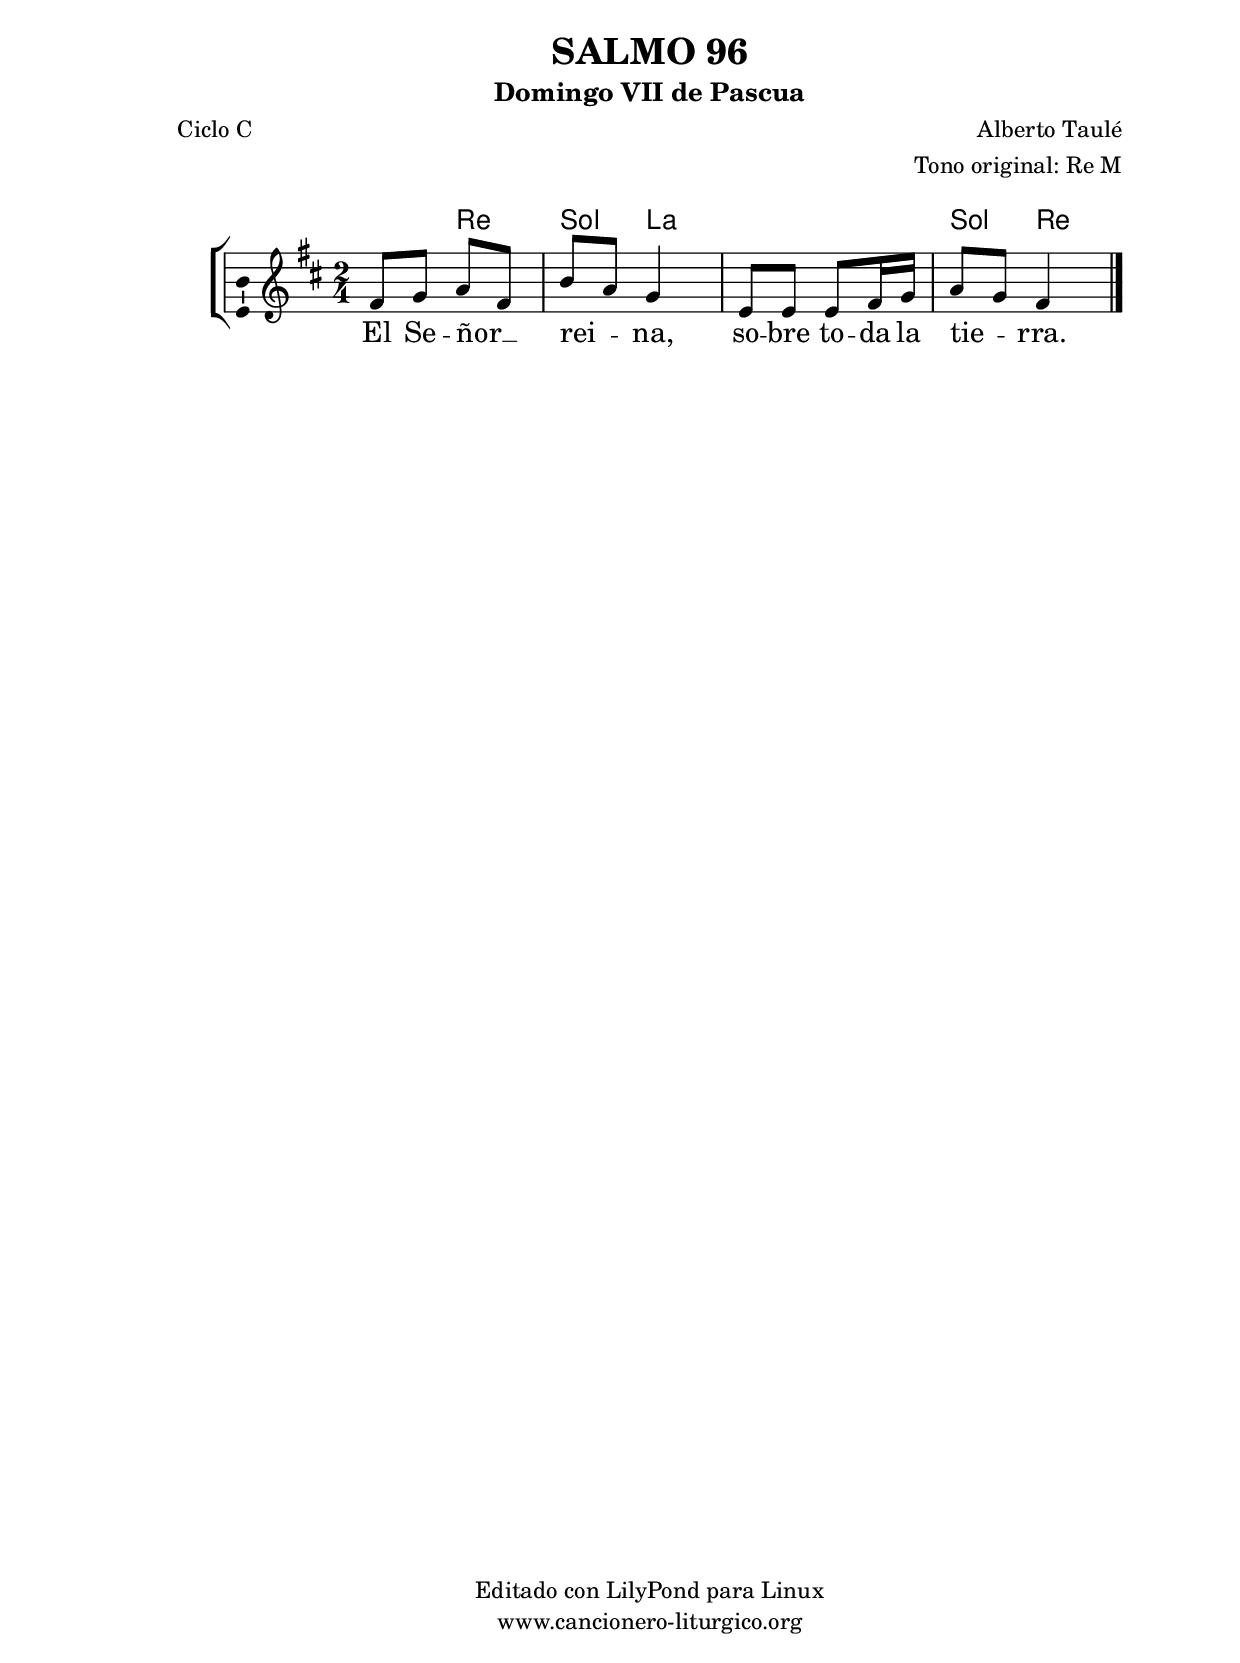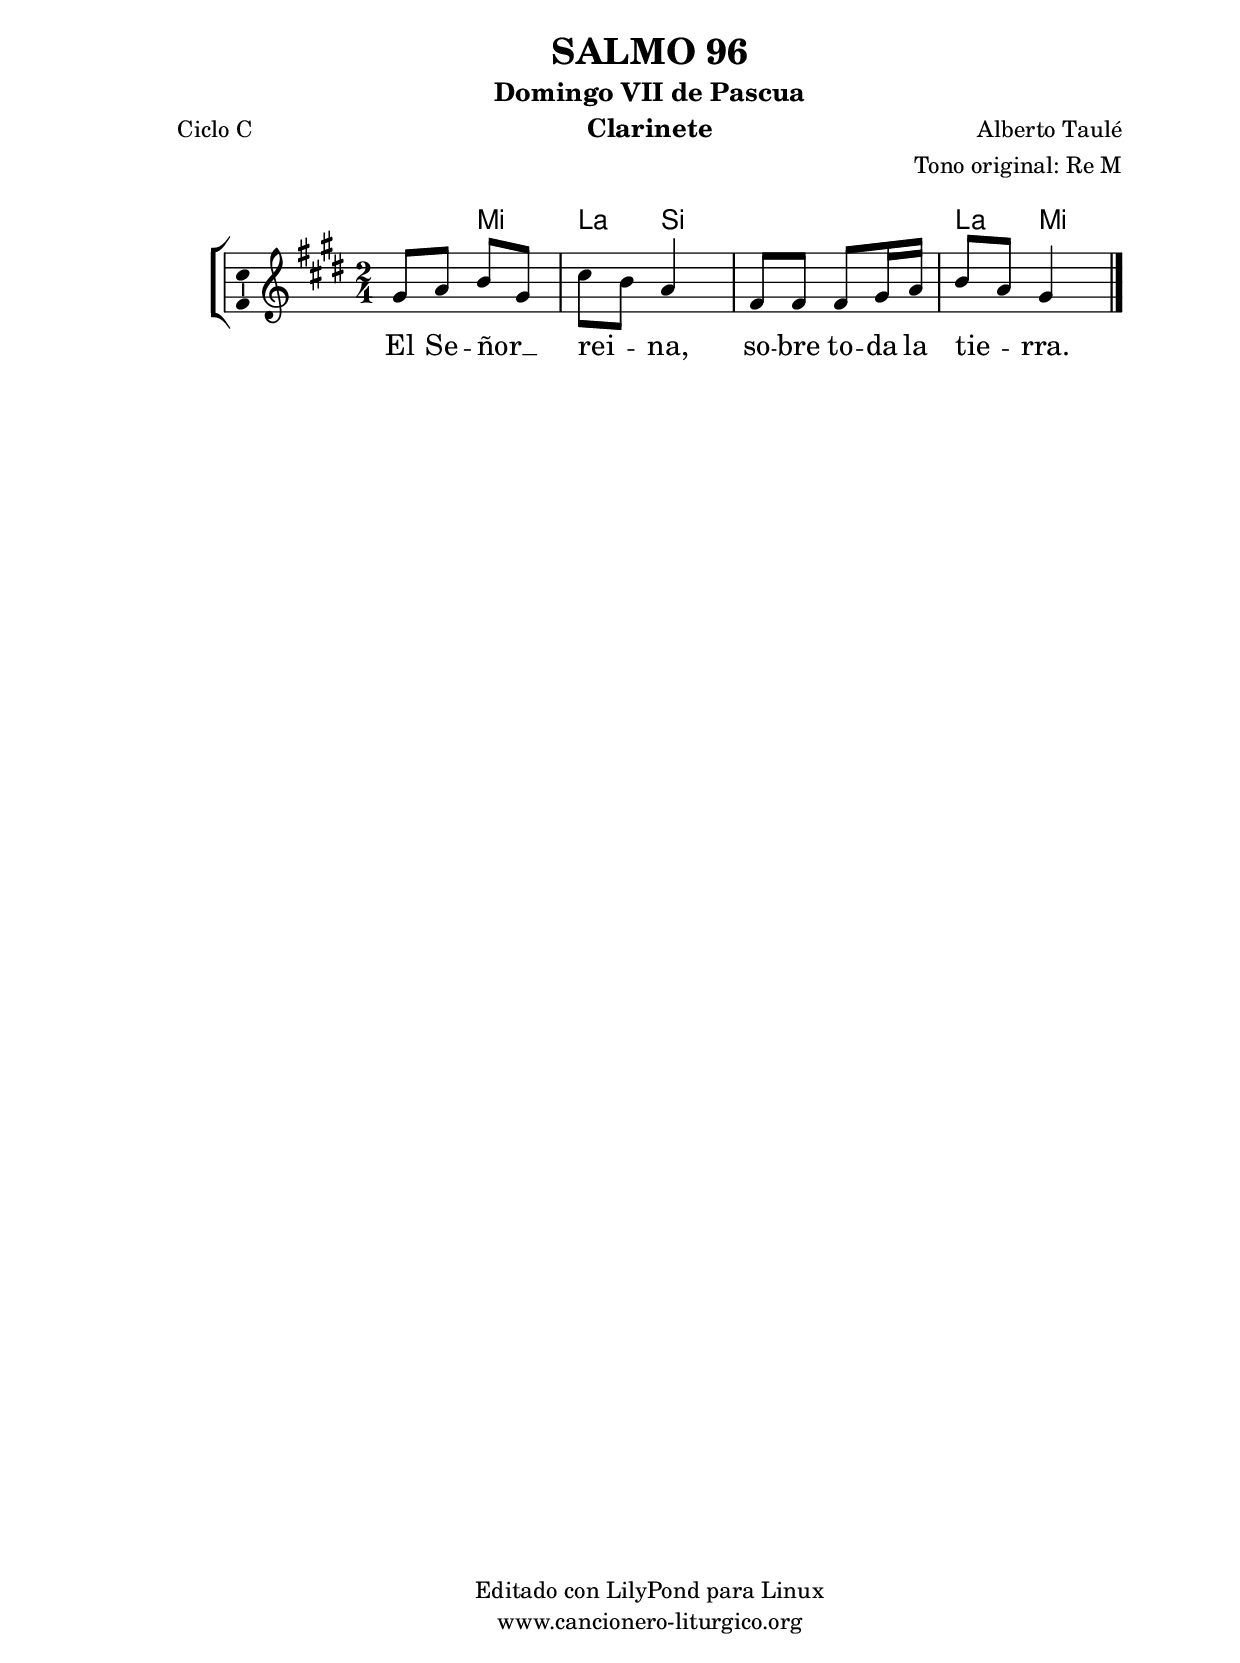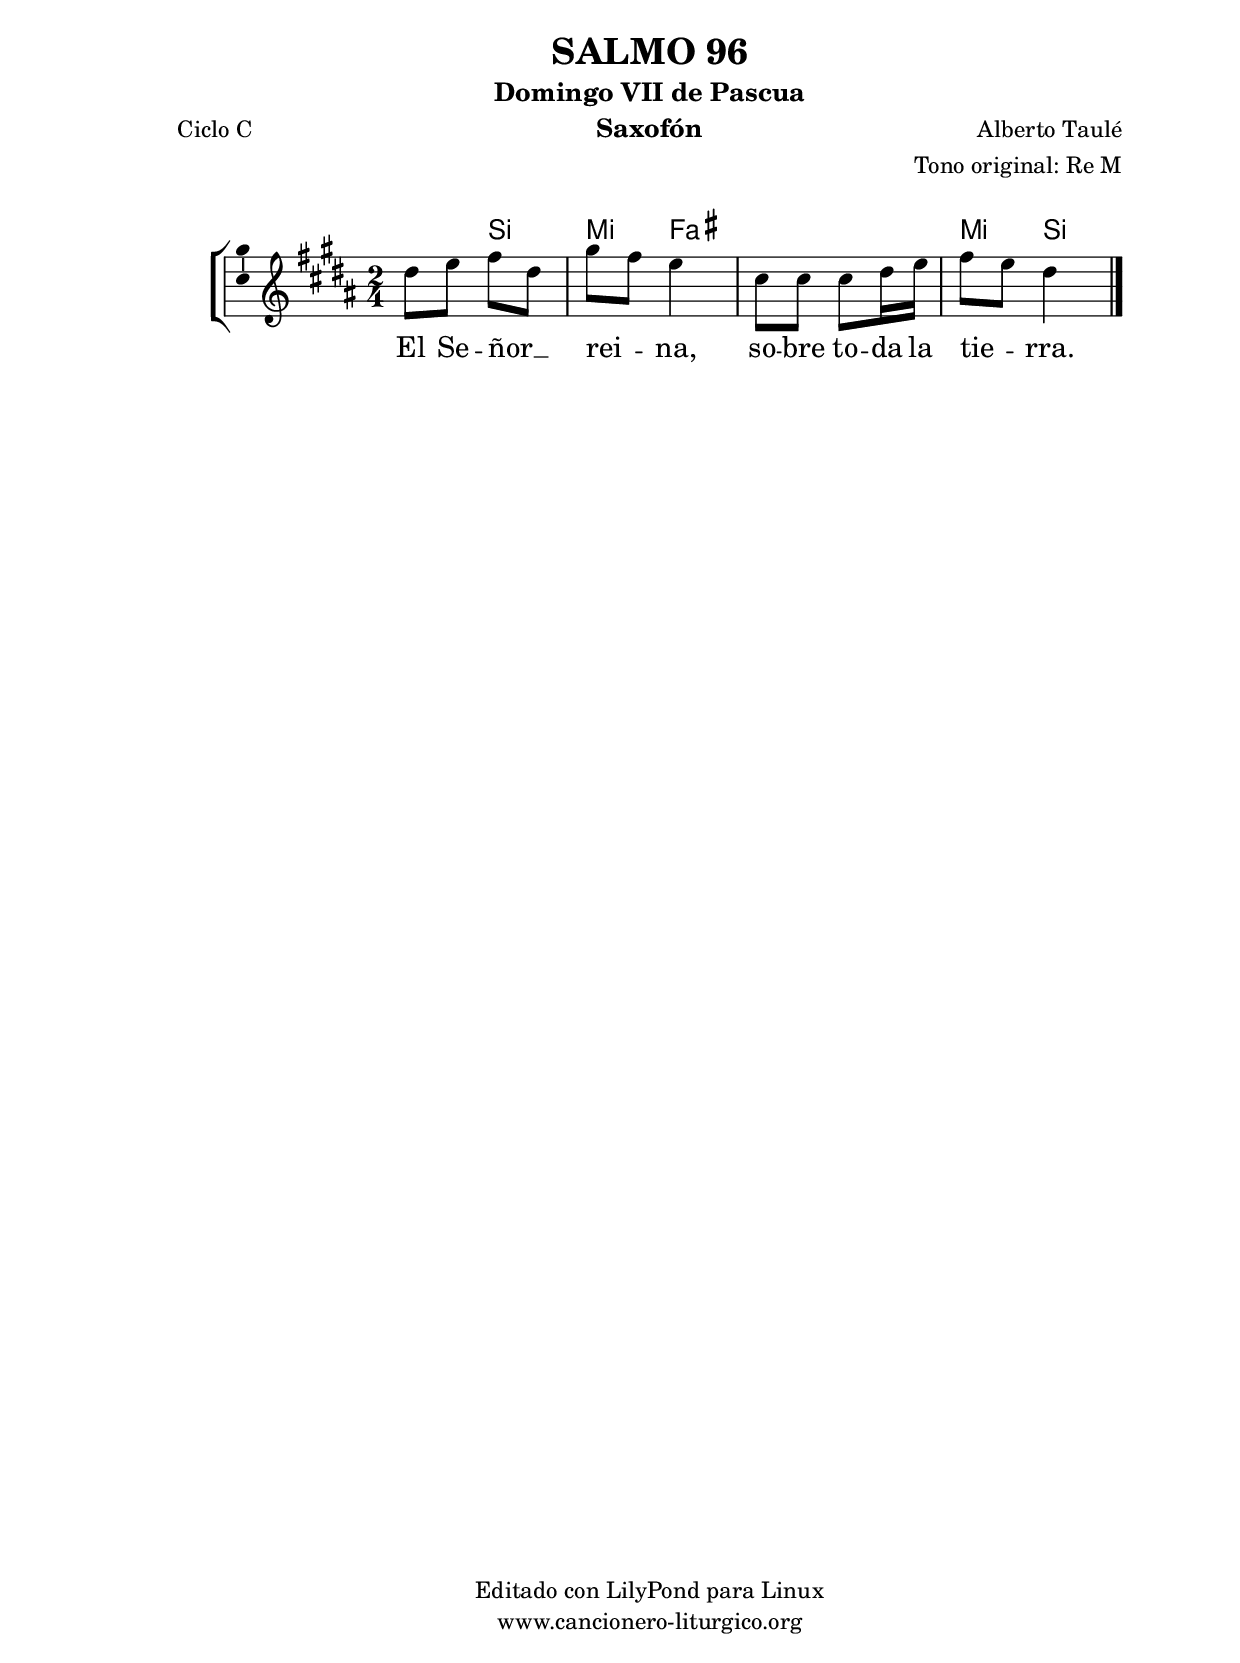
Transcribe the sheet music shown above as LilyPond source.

%
%para convertir .midi en .wav:
%timidity filename.midi -Ow -o finename.wav
%
%
%Para convertir de .wav a .mp3:
%lame -h -m j filename.wav
%
%
%para escuchar el midi:
%timidity nombrefichero.midi
%


%versión de lilypond para la que se ha escrito esta partitura:
\version "2.16.0"

	%Tamaño papel
	#(set-default-paper-size "a4")
	%Tamaño partitura
	#(set-global-staff-size 20)
	%No responde al pulsar sobre una nota
	#(ly:set-option 'point-and-click #f)

%parámetros del encabezamiento:
\header {
	title = "SALMO 96"
	subtitle = "Domingo VII de Pascua"
	composer = "Alberto Taulé"
	poet = "Ciclo C"
	meter = ""
	arranger = "Tono original: Re M"
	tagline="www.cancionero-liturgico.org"
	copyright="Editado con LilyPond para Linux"
	tiempo = "Pascua"
	usos = "Salmo"
	letra = "El Señor reina, sobre toda la tierra."
	}

%parámetros asociados al papel:
\paper  {
	oddHeaderMarkup = \markup {\fill-line { \on-the-fly #not-first-page \fromproperty #'header:title \on-the-fly #not-first-page \fromproperty #'header:composer }}
	evenHeaderMarkup = \markup {\fill-line { \fromproperty #'header:composer \fromproperty #'header:title }}
	#(set-paper-size "a4")
	print-page-number = ##f
	first-page-number = 1
	print-first-page-number = ##f
%	head-separation = 3.0 \cm
	top-margin = 2.0 \cm
	bottom-margin = 0.5\cm
%%%	bottom-margin = -1.0\cm
	left-margin = 3.0 \cm
	line-width = 16.0 \cm 
	indent = 8\mm
	interscoreline = 2.\mm
	between-system-space = 15\mm
%	para que las partituras no llenen la hoja:
	ragged-bottom = ##t
%	idem para la última hoja:
	ragged-last-bottom = ##f
%	para que las partituras llenen el ancho del papel:
	ragged-last = ##f
	after-title-space = 2.5 \cm
%page-count=1
%system-count=8

	%Flexible Vertical Spacing
%	markup-markup-spacing =
%	#'((basic-distance . 15) (minimum-distance . 15) (padding . 3))
	markup-system-spacing =
	#'((basic-distance . 15) (minimum-distance . 15) (padding . 3))
	system-system-spacing =
	#'((basic-distance . 15) (minimum-distance . 15) (padding . 3))
	score-system-spacing =
	#'((basic-distance . 15) (minimum-distance . 15) (padding . 5))
%	top-system-spacing = % header
%	#'((basic-distance . 8) (minimum-distance . 0) (padding . 3))
%	top-markup-spacing =
%	#'((basic-distance . 20) (minimum-distance . 20) (padding . 3))
	last-bottom-spacing = % footer
	#'((basic-distance . 5) (minimum-distance . 5) (padding . 3))
%	score-markup-spacing =
%	#'((basic-distance . 16) (minimum-distance . 13) (padding . 3))

	}


%parámetros que afectan a toda la partitura:
global =  {
	%clave de sol (G):
	\clef G
	%armadura:
%	\transpose f a
	\key d \major
	\tempo 4=90
	\set Score.tempoHideNote = ##t
	}


acordes = {
	\italianChords
	\chordmode {
%	\transpose f a
{

s4
d4 g a s a g d

	}
	}
}

melodia = 
%	\transpose f a
{
	\relative c'{

\time 2/4

fis8 g a fis
b8 a g4
e8 e e fis16 g
a8 g fis4

	\bar "|."
	}
	}


texto = \lyricmode {
El Se -- ñor __ _ rei -- _ na,
so -- bre to -- da la tie -- _ rra.
	}


acordesStaff = \context ChordNames = acordesStaff <<
	\set chordChanges = ##t
	\acordes
	>>


vozStaff = \context Voice = vozStaff
\with {\consists "Ambitus_engraver"}
<<
%	\set Staff.instrumentName = ""
%	\set Staff.shortInstrumentName = ""
%	\set Staff.midiInstrument = #"clarinet"
%	\set Staff.midiInstrument = #"cello"
%	\set Staff.midiInstrument = #"flute"
	\set Staff.midiInstrument = #"electric guitar (jazz)"
%	\set Staff.midiInstrument = #"english horn"
%	\set Staff.midiInstrument = #"violin"
%	\set Staff.midiInstrument = #"glockenspiel"
	\set Staff.midiMinimumVolume = #0.7
	\set Staff.midiMaximumVolume = #0.9
	\global
	\melodia
	>>


textoStaff = \context Lyrics = textoStaff <<
	\lyricsto vozStaff \texto
	>>

\book {
	\score {
		\context ChoirStaff {
			\override StaffGroup.SystemStartBracket #'collapse-height = #1
			\override Score.SystemStartBar #'collapse-height = #1
			<<
			\acordesStaff
			\vozStaff
			\textoStaff
			>>
			}
		\layout {
	    		\context {
				\Lyrics
				\override LyricText #'font-size = #2
				}
	   		 \context {
				\Score
				%fontSize = #3
				\override StaffSymbol #'staff-space = #(magstep +3)
				%\override Beam #'thickness = #0.55
				%\override SpacingSpanner #'spacing-increment = #1.0
				%\override Slur #'height-limit = #1.5
				}
			}
		}
	\score {
		\unfoldRepeats
		\context ChoirStaff {
			<<
			\acordesStaff
			\vozStaff
			>>
			}
		\midi {
	  		\context {
	  			\Score
				tempoWholesPerMinute = #(ly:make-moment 70 4)
				}
			}
		}
	}

%Partitura para clarinete
#(define output-suffix "C")
\book {
	\header{
		instrument = "Clarinete"
		}
	\score {
		\context ChoirStaff {
			\override StaffGroup.SystemStartBracket #'collapse-height = #1
			\override Score.SystemStartBar #'collapse-height = #1
\transpose c d
			<<
			\acordesStaff
			\vozStaff
			\textoStaff
			>>
			}
		\layout {
	    		\context {
				\Lyrics
				\override LyricText #'font-size = #2
				}
	   		 \context {
				\Score
				%fontSize = #3
				\override StaffSymbol #'staff-space = #(magstep +3)
				%\override Beam #'thickness = #0.55
				%\override SpacingSpanner #'spacing-increment = #1.0
				%\override Slur #'height-limit = #1.5
				}
			}
		}
	}

%Partitura para saxofón
#(define output-suffix "S")
\book {
	\header{
		instrument = "Saxofón"
		}
	\score {
		\context ChoirStaff {
			\override StaffGroup.SystemStartBracket #'collapse-height = #1
			\override Score.SystemStartBar #'collapse-height = #1
\transpose c a
			<<
			\acordesStaff
			\vozStaff
			\textoStaff
			>>
			}
		\layout {
	    		\context {
				\Lyrics
				\override LyricText #'font-size = #2
				}
	   		 \context {
				\Score
				%fontSize = #3
				\override StaffSymbol #'staff-space = #(magstep +3)
				%\override Beam #'thickness = #0.55
				%\override SpacingSpanner #'spacing-increment = #1.0
				%\override Slur #'height-limit = #1.5
				}
			}
		}
	}

